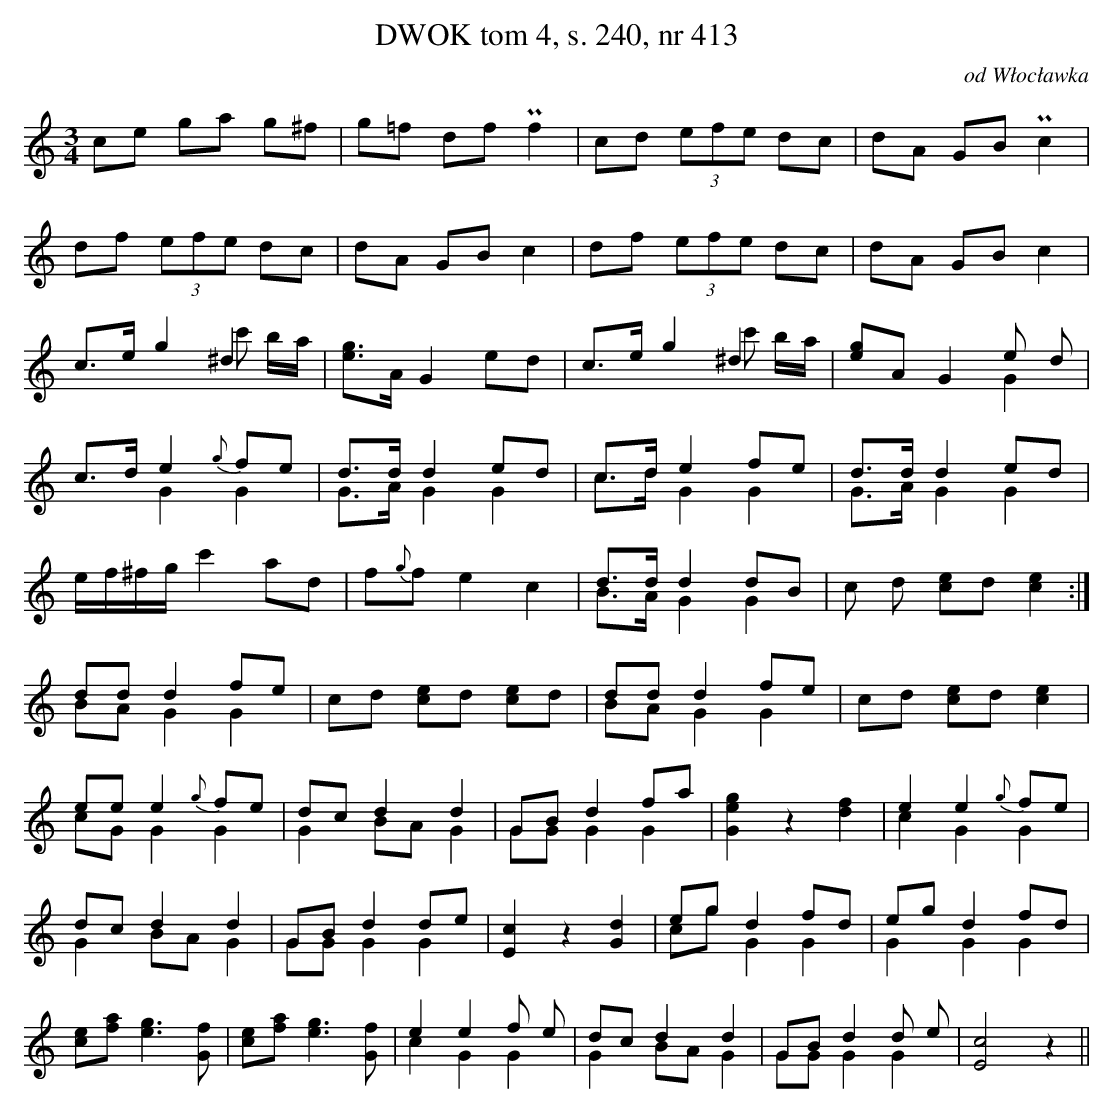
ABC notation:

X:1
T: DWOK tom 4, s. 240, nr 413
O: od Włocławka
L: 1/16
M: 3/4
K: C
c2e2 g2a2 g2^f2 | g2=f2 d2f2 Pf4 | c2d2 (3e2f2e2 d2c2 | d2A2 G2B2 Pc4 |
d2f2 (3e2f2e2 d2c2 | d2A2 G2B2 c4 | d2f2 (3e2f2e2 d2c2 | d2A2 G2B2 c4 |
c3e g4 ^d4 &\
x8 c'2 ba | [e3g3]A G4 e2d2 | c3e g4^d4 & x8 c'2 ba | [e2g2]A2 G4 e2 d2 & x8 G4 |
c3d e4 {g}f2e2 & x4 G4 G4 | d3d d4 e2d2 & G3A G4 G4 | \
c3d e4 f2e2 & c3d G4 G4 | \
d3d d4 e2d2 & G3A G4 G4 |
ef^fg c'4 a2d2| f2{g}f2e4c4 | d3d d4 d2B2 & B3A G4 G4 |\
c2 d2 [c2e2]d2 [c4e4] :|
d2d2 d4 f2e2 & B2A2 G4 G4 |\
c2d2 [c2e2]d2 [c2e2]d2  | \
d2d2 d4 f2e2 & B2A2 G4 G4 |\
c2d2 [c2e2]d2 [c4e4]  |
e2e2 e4 {g}f2e2 &c2G2 G4 G4 | \
d2c2 d4 d4 &  G4 B2A2 G4 | \
G2B2 d4 f2a2  &G2G2 G4 G4 | \
[G4e4g4] z4 [d4f4] | e4 e4 {g}f2e2 & c4 G4  G4 |
d2c2 d4 d4 & G4 B2A2 G4 | \
G2B2 d4 d2e2 & G2G2 G4 G4 | [E4c4] z4 [G4d4] |\
e2g2 d4 f2d2 & c2g2 G4 G4 | e2g2 d4 f2d2 & G4G4G4|
[c2e2][f2a2] [e6g6] [G2f2] | [c2e2][f2a2] [e6g6] [G2f2] |\
e4 e4 f2 e2 & c4 G4 G4| \
d2c2 d4 d4 & G4 B2A2 G4 | \
G2B2 d4 d2 e2 & G2G2 G4 G4| [E8c8] z4 ||
